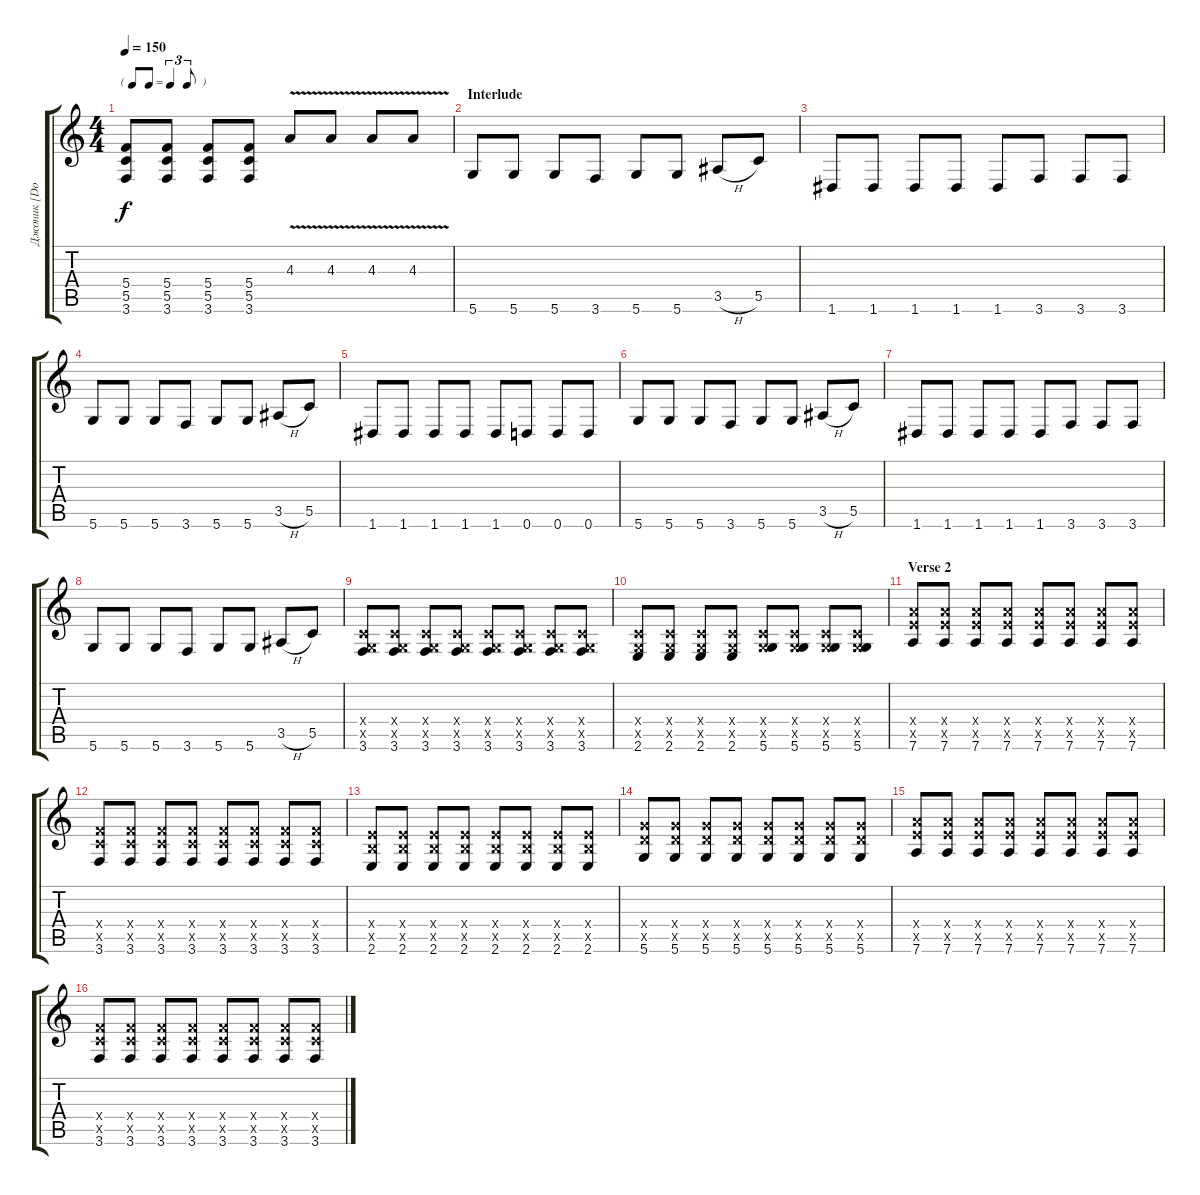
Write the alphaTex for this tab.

\track ("Джоник [Doubled]" "Джоник [Do") {instrument distortionguitar}
\staff {score tabs}
\tuning (D4 A3 F3 C3 G2 D2) {hide}
\ts (4 4)
\tf triplet8th
\tempo 150
\clef g2
\ks c
(5.4 5.5 3.6).8{dy f} (5.4 5.5 3.6).8 (5.4 5.5 3.6).8 (5.4 5.5 3.6).8 4.3{v}.8 4.3{v}.8 4.3{v}.8 4.3{v}.8 |
\section ("" "Interlude")
5.6.8{volume 14} 5.6.8 5.6.8 3.6.8 5.6.8 5.6.8 3.5{h}.8 5.5.8 |
1.6.8 1.6.8 1.6.8 1.6.8 1.6.8 3.6.8 3.6.8 3.6.8 |
5.6.8 5.6.8 5.6.8 3.6.8 5.6.8 5.6.8 3.5{h}.8 5.5.8 |
1.6.8 1.6.8 1.6.8 1.6.8 1.6.8 0.6.8 0.6.8 0.6.8 |
5.6.8 5.6.8 5.6.8 3.6.8 5.6.8 5.6.8 3.5{h}.8 5.5.8 |
1.6.8 1.6.8 1.6.8 1.6.8 1.6.8 3.6.8 3.6.8 3.6.8 |
5.6.8 5.6.8 5.6.8 3.6.8 5.6.8 5.6.8 3.5{h}.8 5.5.8 |
(0.4{x} 0.5{x} 3.6).8 (0.4{x} 0.5{x} 3.6).8 (0.4{x} 0.5{x} 3.6).8 (0.4{x} 0.5{x} 3.6).8 (0.4{x} 0.5{x} 3.6).8 (0.4{x} 0.5{x} 3.6).8 (0.4{x} 0.5{x} 3.6).8 (0.4{x} 0.5{x} 3.6).8 |
(0.4{x} 0.5{x} 2.6).8 (0.4{x} 0.5{x} 2.6).8 (0.4{x} 0.5{x} 2.6).8 (0.4{x} 0.5{x} 2.6).8 (0.4{x} 0.5{x} 5.6).8 (0.4{x} 0.5{x} 5.6).8 (0.4{x} 0.5{x} 5.6).8 (0.4{x} 0.5{x} 5.6).8 |
\section ("" "Verse 2")
(9.4{x} 9.5{x} 7.6).8 (9.4{x} 9.5{x} 7.6).8 (9.4{x} 9.5{x} 7.6).8 (9.4{x} 9.5{x} 7.6).8 (9.4{x} 9.5{x} 7.6).8 (9.4{x} 9.5{x} 7.6).8 (9.4{x} 9.5{x} 7.6).8 (9.4{x} 9.5{x} 7.6).8 |
(5.4{x} 5.5{x} 3.6).8 (5.4{x} 5.5{x} 3.6).8 (5.4{x} 5.5{x} 3.6).8 (5.4{x} 5.5{x} 3.6).8 (5.4{x} 5.5{x} 3.6).8 (5.4{x} 5.5{x} 3.6).8 (5.4{x} 5.5{x} 3.6).8 (5.4{x} 5.5{x} 3.6).8 |
(4.4{x} 4.5{x} 2.6).8 (4.4{x} 4.5{x} 2.6).8 (4.4{x} 4.5{x} 2.6).8 (4.4{x} 4.5{x} 2.6).8 (4.4{x} 4.5{x} 2.6).8 (4.4{x} 4.5{x} 2.6).8 (4.4{x} 4.5{x} 2.6).8 (4.4{x} 4.5{x} 2.6).8 |
(7.4{x} 7.5{x} 5.6).8 (7.4{x} 7.5{x} 5.6).8 (7.4{x} 7.5{x} 5.6).8 (7.4{x} 7.5{x} 5.6).8 (7.4{x} 7.5{x} 5.6).8 (7.4{x} 7.5{x} 5.6).8 (7.4{x} 7.5{x} 5.6).8 (7.4{x} 7.5{x} 5.6).8 |
(9.4{x} 9.5{x} 7.6).8 (9.4{x} 9.5{x} 7.6).8 (9.4{x} 9.5{x} 7.6).8 (9.4{x} 9.5{x} 7.6).8 (9.4{x} 9.5{x} 7.6).8 (9.4{x} 9.5{x} 7.6).8 (9.4{x} 9.5{x} 7.6).8 (9.4{x} 9.5{x} 7.6).8 |
(5.4{x} 5.5{x} 3.6).8 (5.4{x} 5.5{x} 3.6).8 (5.4{x} 5.5{x} 3.6).8 (5.4{x} 5.5{x} 3.6).8 (5.4{x} 5.5{x} 3.6).8 (5.4{x} 5.5{x} 3.6).8 (5.4{x} 5.5{x} 3.6).8 (5.4{x} 5.5{x} 3.6).8
